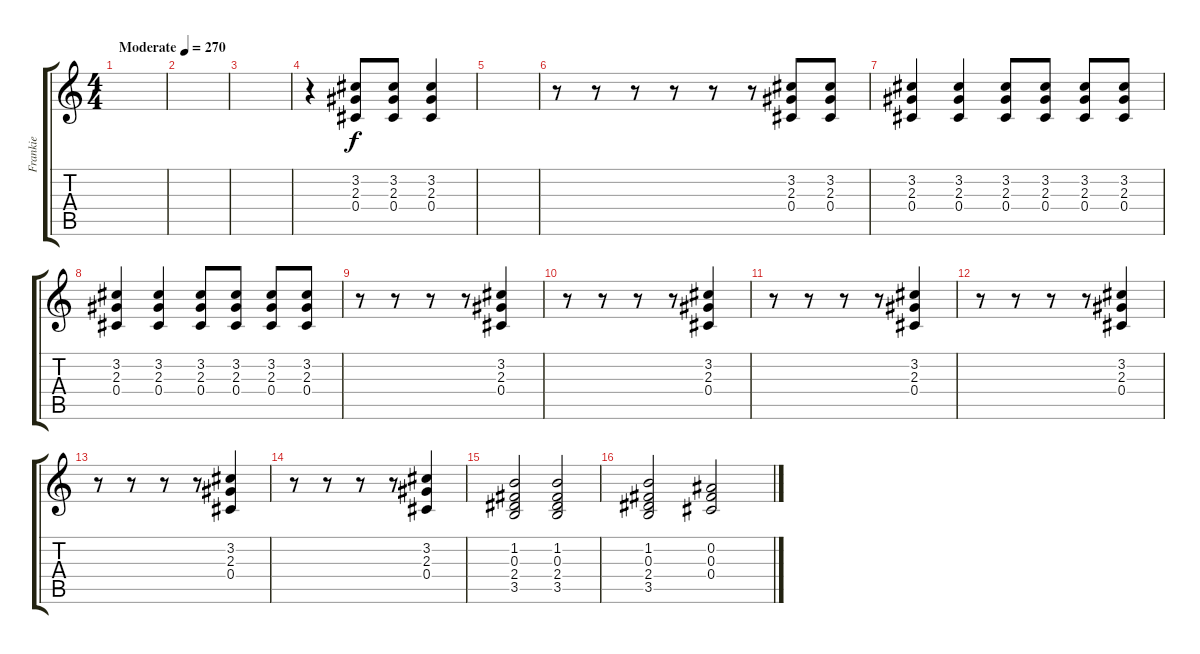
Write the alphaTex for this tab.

\track ("Frankie" "Frankie") {instrument electricguitarclean}
\staff {score tabs}
\tuning (Eb4 Bb3 Gb3 Db3 Ab2 Db2) {hide}
\ts (4 4)
\tempo (270 "Moderate")
\clef g2
\ks c
|
|
|
r.4 (3.2 2.3 0.4).8{balance 13} (3.2 2.3 0.4).8 (3.2 2.3 0.4).4 |
|
r.8 r.8 r.8 r.8 r.8 r.8 (3.2 2.3 0.4).8{balance 13} (3.2 2.3 0.4).8 |
(3.2 2.3 0.4).4{balance 13} (3.2 2.3 0.4).4 (3.2 2.3 0.4).8 (3.2 2.3 0.4).8 (3.2 2.3 0.4).8 (3.2 2.3 0.4).8 |
(3.2 2.3 0.4).4 (3.2 2.3 0.4).4 (3.2 2.3 0.4).8 (3.2 2.3 0.4).8 (3.2 2.3 0.4).8 (3.2 2.3 0.4).8{balance 11} |
r.8 r.8 r.8 r.8 (3.2 2.3 0.4).4 |
r.8 r.8 r.8 r.8 (3.2 2.3 0.4).4 |
r.8 r.8 r.8 r.8 (3.2 2.3 0.4).4 |
r.8 r.8 r.8 r.8 (3.2 2.3 0.4).4 |
r.8 r.8 r.8 r.8 (3.2 2.3 0.4).4 |
r.8 r.8 r.8 r.8 (3.2 2.3 0.4).4 |
(1.2 0.3 2.4 3.5).2{volume 12 instrument electricguitarclean} (1.2 0.3 2.4 3.5).2 |
(1.2 0.3 2.4 3.5).2 (0.2 0.3 0.4).2
